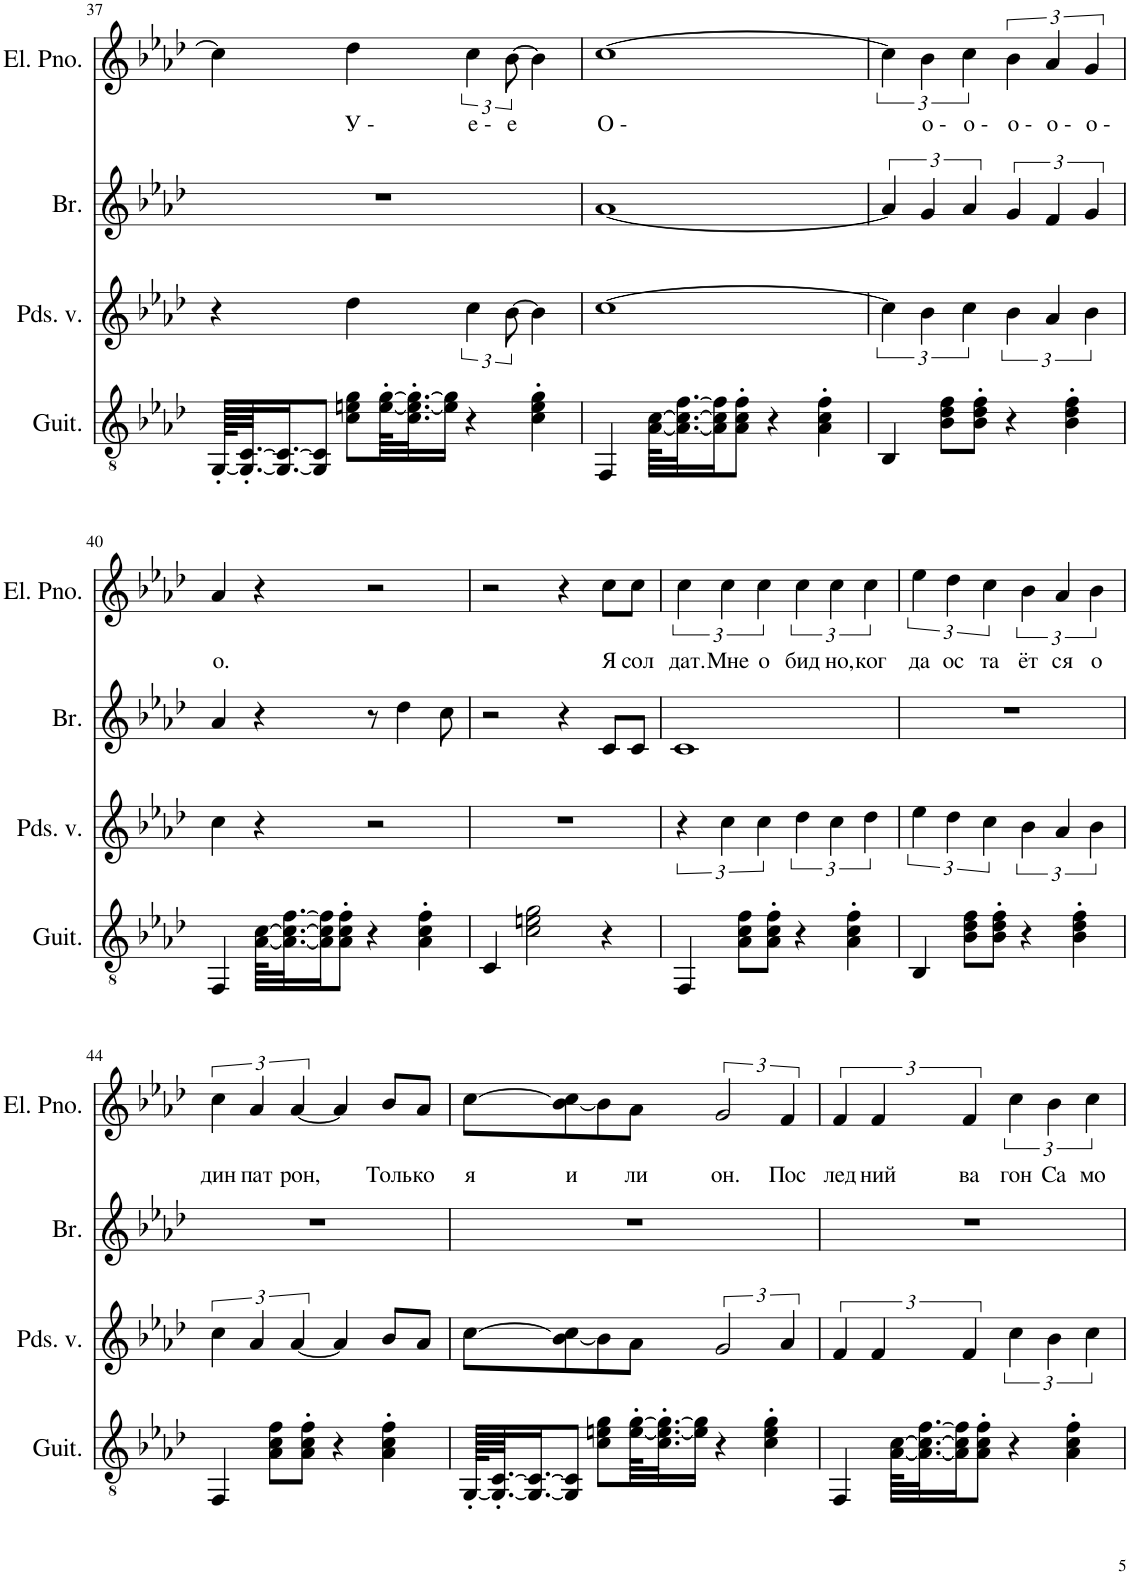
**kern	**kern	**kern	**kern	**text
*part4	*part3	*part2	*part1	*part1
*staff4	*staff3	*staff2	*staff1	*staff1
*I"Acoustic Guitar, Гитара ак	*I"Pardessus de viole, violin	*I"Brass, brass section	*I"Electric Piano, Мелодия	*
*I'Guit.	*I'Pds. v.	*I'Br.	*I'El. Pno.	*
!!LO:PB:g=z
*clefGv2	*clefG2	*clefG2	*clefG2	*
*k[b-e-a-d-]	*k[b-e-a-d-]	*k[b-e-a-d-]	*k[b-e-a-d-]	*
*M4/4	*M4/4	*M4/4	*M4/4	*
=37	=37	=37	=37	=37
[128GG'/KLLLL	4r	1r	4cc\]	.
64.GG/_' [64.C/'JJ	.	.	.	.
16.GG/_ 16.C/_J	.	.	.	.
8GG/] 8C/]J	.	.	.	.
!	!	!	!	!LO:LY:b
8c\ 8en\ 8g\L	4dd-\	.	4dd-\	У -
[64e\' [64g\'KLL	.	.	.	.
32.c\' 32.e\_' 32.g\_'J	.	.	.	.
16e\] 16g\]JJ	.	.	.	.
!	!	!	!	!LO:LY:b
4r	6cc\	.	6cc\	е -
!	!	!	!	!LO:LY:b
.	[12b-\	.	[12b-\	е
4c\' 4e\' 4g\'	4b-\]	.	4b-\]	.
=38	=38	=38	=38	=38
!	!	!	!	!LO:LY:b
4FF/	[1cc	[1a-	[1cc	О -
[64A-\ [64c\KLLL	.	.	.	.
32.A-\_ 32.c\_ [32.f\J	.	.	.	.
16A-\] 16c\] 16f\]J	.	.	.	.
8A-\' 8c\' 8f\'J	.	.	.	.
4r	.	.	.	.
4A-\' 4c\' 4f\'	.	.	.	.
=39	=39	=39	=39	=39
4BB-/	6cc\]	6a-/]	6cc\]	.
!	!	!	!	!LO:LY:b
.	6b-\	6g/	6b-\	о -
8B-\ 8d-\ 8f\L	.	.	.	.
!	!	!	!	!LO:LY:b
.	6cc\	6a-/	6cc\	о -
8B-\' 8d-\' 8f\'J	.	.	.	.
!	!	!	!	!LO:LY:b
4r	6b-\	6g/	6b-\	о -
!	!	!	!	!LO:LY:b
.	6a-/	6f/	6a-/	о -
4B-\' 4d-\' 4f\'	.	.	.	.
!	!	!	!	!LO:LY:b
.	6b-\	6g/	6g/	о -
!!LO:LB:g=z
=40	=40	=40	=40	=40
!	!	!	!	!LO:LY:b
4FF/	4cc\	4a-/	4a-/	о.
[64A-\ [64c\KLLL	4r	4r	4r	.
32.A-\_ 32.c\_ [32.f\J	.	.	.	.
16A-\] 16c\] 16f\]J	.	.	.	.
8A-\' 8c\' 8f\'J	.	.	.	.
4r	2r	8r	2r	.
.	.	4dd-\	.	.
4A-\' 4c\' 4f\'	.	.	.	.
.	.	8cc\	.	.
=41	=41	=41	=41	=41
4C/	1r	2r	2r	.
2c\ 2en\ 2g\	.	.	.	.
.	.	4r	4r	.
!	!	!	!	!LO:LY:b
4r	.	8c/L	8cc\L	Я
!	!	!	!	!LO:LY:b
.	.	8c/J	8cc\J	сол
=42	=42	=42	=42	=42
!	!	!	!	!LO:LY:b
4FF/	6r	1c	6cc\	дат.
!	!	!	!	!LO:LY:b
.	6cc\	.	6cc\	Мне
8A-\ 8c\ 8f\L	.	.	.	.
!	!	!	!	!LO:LY:b
.	6cc\	.	6cc\	о
8A-\' 8c\' 8f\'J	.	.	.	.
!	!	!	!	!LO:LY:b
4r	6dd-\	.	6cc\	бид
!	!	!	!	!LO:LY:b
.	6cc\	.	6cc\	но,
4A-\' 4c\' 4f\'	.	.	.	.
!	!	!	!	!LO:LY:b
.	6dd-\	.	6cc\	ког
=43	=43	=43	=43	=43
!	!	!	!	!LO:LY:b
4BB-/	6ee-\	1r	6ee-\	да
!	!	!	!	!LO:LY:b
.	6dd-\	.	6dd-\	ос
8B-\ 8d-\ 8f\L	.	.	.	.
!	!	!	!	!LO:LY:b
.	6cc\	.	6cc\	та
8B-\' 8d-\' 8f\'J	.	.	.	.
!	!	!	!	!LO:LY:b
4r	6b-\	.	6b-\	ёт
!	!	!	!	!LO:LY:b
.	6a-/	.	6a-/	ся
4B-\' 4d-\' 4f\'	.	.	.	.
!	!	!	!	!LO:LY:b
.	6b-\	.	6b-\	о
!!LO:LB:g=z
=44	=44	=44	=44	=44
!	!	!	!	!LO:LY:b
4FF/	6cc\	1r	6cc\	дин
!	!	!	!	!LO:LY:b
.	6a-/	.	6a-/	пат
8A-\ 8c\ 8f\L	.	.	.	.
!	!	!	!	!LO:LY:b
.	[6a-/	.	[6a-/	рон,
8A-\' 8c\' 8f\'J	.	.	.	.
4r	4a-/]	.	4a-/]	.
!	!	!	!	!LO:LY:b
4A-\' 4c\' 4f\'	8b-/L	.	8b-/L	Толь
!	!	!	!	!LO:LY:b
.	8a-/J	.	8a-/J	ко
=45	=45	=45	=45	=45
!	!	!	!	!LO:LY:b
[128GG'/KLLLL	[8cc\L	1r	[8cc\L	я
64.GG/_' [64.C/'JJ	.	.	.	.
16.GG/_ 16.C/_J	.	.	.	.
!	!	!	!	!LO:LY:b
8GG/] 8C/]J	[8b-\ 8cc\]	.	[8b-\ 8cc\]	и
8c\ 8en\ 8g\L	8b-\]	.	8b-\]	.
!	!	!	!	!LO:LY:b
[64e\' [64g\'KLL	8a-\J	.	8a-\J	ли
32.c\' 32.e\_' 32.g\_'J	.	.	.	.
16e\] 16g\]JJ	.	.	.	.
!	!	!	!	!LO:LY:b
4r	3g/	.	3g/	он.
4c\' 4e\' 4g\'	.	.	.	.
!	!	!	!	!LO:LY:b
.	6a-/	.	6f/	Пос
=46	=46	=46	=46	=46
!	!	!	!	!LO:LY:b
4FF/	6f/	1r	6f/	лед
!	!	!	!	!LO:LY:b
.	6f/	.	6f/	ний
[64A-\ [64c\KLLL	.	.	.	.
32.A-\_ 32.c\_ [32.f\J	.	.	.	.
16A-\] 16c\] 16f\]J	.	.	.	.
!	!	!	!	!LO:LY:b
.	6f/	.	6f/	ва
8A-\' 8c\' 8f\'J	.	.	.	.
!	!	!	!	!LO:LY:b
4r	6cc\	.	6cc\	гон
!	!	!	!	!LO:LY:b
.	6b-\	.	6b-\	Са
4A-\' 4c\' 4f\'	.	.	.	.
!	!	!	!	!LO:LY:b
.	6cc\	.	6cc\	мо
=	=	=	=	=
*-	*-	*-	*-	*-
